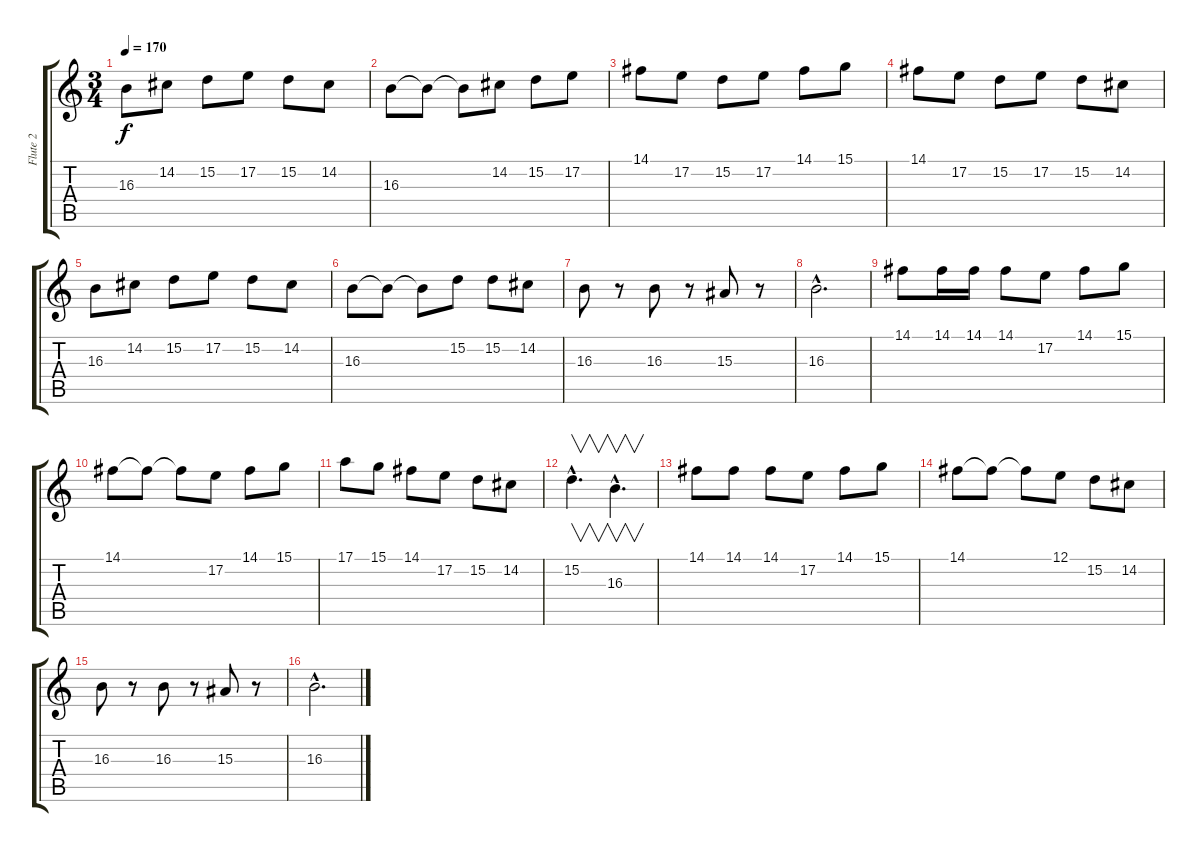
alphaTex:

\track ("Flute 2" "Flute 2") {instrument panflute}
\staff {score tabs}
\tuning (E4 B3 G3 D3 A2 E2) {hide}
\ts (3 4)
\tempo 170
\clef g2
\ks c
16.3.8{dy f volume 13 balance 8} 14.2.8 15.2.8 17.2.8 15.2.8 14.2.8 |
16.3.8 16.3{t}.8 16.3{t}.8 14.2.8 15.2.8 17.2.8 |
14.1.8 17.2.8 15.2.8 17.2.8 14.1.8 15.1.8 |
14.1.8 17.2.8 15.2.8 17.2.8 15.2.8 14.2.8 |
16.3.8 14.2.8 15.2.8 17.2.8 15.2.8 14.2.8 |
16.3.8 16.3{t}.8 16.3{t}.8 15.2.8 15.2.8 14.2.8 |
16.3.8 r.8 16.3.8 r.8 15.3.8 r.8 |
16.3{hac}.2{d} |
14.1.8 14.1.16 14.1.16 14.1.8 17.2.8 14.1.8 15.1.8 |
14.1.8 14.1{t}.8 14.1{t}.8 17.2.8 14.1.8 15.1.8 |
17.1.8 15.1.8 14.1.8 17.2.8 15.2.8 14.2.8 |
15.2{hac}.4{v d} 16.3{hac}.4{v d} |
14.1.8 14.1.8 14.1.8 17.2.8 14.1.8 15.1.8 |
14.1.8 14.1{t}.8 14.1{t}.8 12.1.8 15.2.8 14.2.8 |
16.3.8 r.8 16.3.8 r.8 15.3.8 r.8 |
16.3{hac}.2{d}
